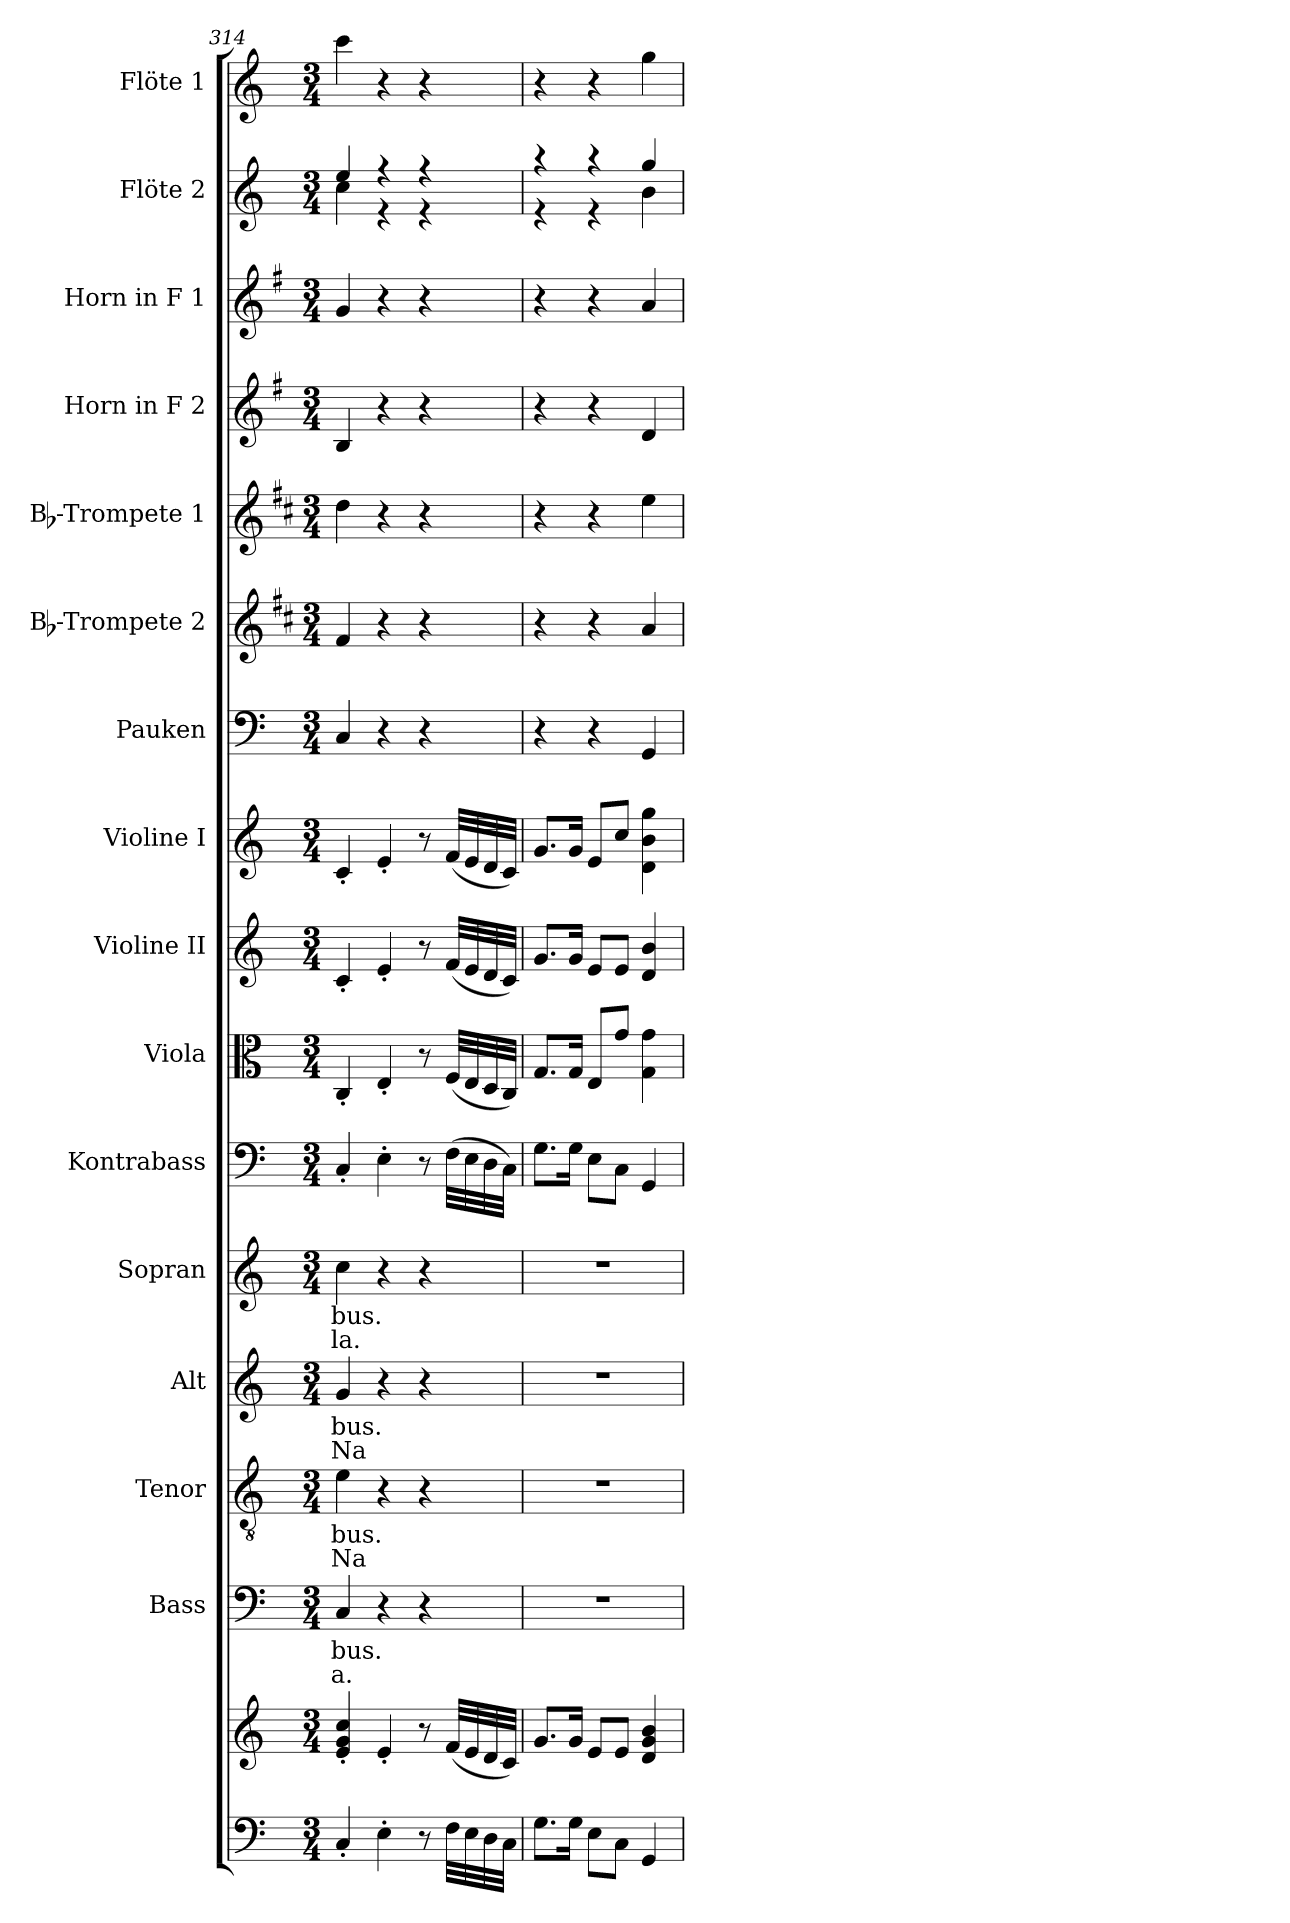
**kern	**kern	**kern	**text	**text	**kern	**text	**text	**kern	**text	**text	**kern	**text	**text	**kern	**kern	**kern	**kern	**kern	**kern	**kern	**kern	**kern	**kern	**kern
*part16	*part16	*part15	*part15	*part15	*part14	*part14	*part14	*part13	*part13	*part13	*part12	*part12	*part12	*part11	*part10	*part9	*part8	*part7	*part6	*part5	*part4	*part3	*part2	*part1
*staff17	*staff16	*staff15	*staff15	*staff15	*staff14	*staff14	*staff14	*staff13	*staff13	*staff13	*staff12	*staff12	*staff12	*staff11	*staff10	*staff9	*staff8	*staff7	*staff6	*staff5	*staff4	*staff3	*staff2	*staff1
*	*	*I"Bass	*	*	*I"Tenor	*	*	*I"Alt	*	*	*I"Sopran	*	*	*I"Kontrabass	*I"Viola	*I"Violine II	*I"Violine I	*I"Pauken	*I"Bb-Trompete 2	*I"Bb-Trompete 1	*I"Horn in F 2	*I"Horn in F 1	*I"Flöte 2	*I"Flöte 1
*	*	*I'B.	*	*	*I'T.	*	*	*I'A.	*	*	*I'S.	*	*	*I'Kb.	*I'Vla.	*I'Vl. II	*I'Vl. I	*I'Pk.	*I'Bb Trp. 2	*I'Bb Trp. 1	*	*	*I'Fl. 2	*I'Fl. 1
*clefF4	*clefG2	*clefF4	*	*	*clefGv2	*	*	*clefG2	*	*	*clefG2	*	*	*clefF4	*clefC3	*clefG2	*clefG2	*clefF4	*clefG2	*clefG2	*clefG2	*clefG2	*clefG2	*clefG2
*	*	*	*	*	*	*	*	*	*	*	*	*	*	*ITrd7c12	*	*	*	*	*ITrd1c2	*ITrd1c2	*ITrd4c7	*ITrd4c7	*	*
*k[]	*k[]	*k[]	*	*	*k[]	*	*	*k[]	*	*	*k[]	*	*	*k[]	*k[]	*k[]	*k[]	*k[]	*k[]	*k[]	*k[]	*k[]	*k[]	*k[]
*C:	*C:	*C:	*	*	*C:	*	*	*C:	*	*	*C:	*	*	*C:	*C:	*C:	*C:	*C:	*C:	*C:	*C:	*C:	*C:	*C:
*M3/4	*M3/4	*M3/4	*	*	*M3/4	*	*	*M3/4	*	*	*M3/4	*	*	*M3/4	*M3/4	*M3/4	*M3/4	*M3/4	*M3/4	*M3/4	*M3/4	*M3/4	*M3/4	*M3/4
=314	=314	=314	=314	=314	=314	=314	=314	=314	=314	=314	=314	=314	=314	=314	=314	=314	=314	=314	=314	=314	=314	=314	=314	=314
!	!	!	!LO:LY:b	!LO:LY:b	!	!LO:LY:b	!LO:LY:b	!	!LO:LY:b	!LO:LY:b	!	!LO:LY:b	!LO:LY:b	!	!	!	!	!	!	!	!	!	!	!
*	*	*	*	*	*	*	*	*	*	*	*	*	*	*	*	*	*	*	*	*	*	*	*^	*
4C'</	4e/'< 4g/'< 4cc/'<	4C/	-bus.	a.	4e\	-bus.	Na-	4g/	-bus.	Na-	4cc\	-bus.	-la.	4CC'</	4C'</	4c'</	4c'</	4C/	4e/	4cc\	4E/	4c/	4ee/	4cc\	4ccc\
4E'>\	4e'</	4r	.	.	4r	.	.	4r	.	.	4r	.	.	4EE'>\	4E'</	4e'</	4e'</	4r	4r	4r	4r	4r	4r	4r	4r
8r	8r	4r	.	.	4r	.	.	4r	.	.	4r	.	.	8r	8r	8r	8r	4r	4r	4r	4r	4r	4r	4r	4r
32F\LLL	(<32f/LLL	.	.	.	.	.	.	.	.	.	.	.	.	(>32FF\LLL	(<32F/LLL	(<32f/LLL	(<32f/LLL	.	.	.	.	.	.	.	.
32E\	32e/	.	.	.	.	.	.	.	.	.	.	.	.	32EE\	32E/	32e/	32e/	.	.	.	.	.	.	.	.
32D\	32d/	.	.	.	.	.	.	.	.	.	.	.	.	32DD\	32D/	32d/	32d/	.	.	.	.	.	.	.	.
32C\JJJ	32c/JJJ)	.	.	.	.	.	.	.	.	.	.	.	.	32CC\JJJ)	32C/JJJ)	32c/JJJ)	32c/JJJ)	.	.	.	.	.	.	.	.
=315	=315	=315	=315	=315	=315	=315	=315	=315	=315	=315	=315	=315	=315	=315	=315	=315	=315	=315	=315	=315	=315	=315	=315	=315	=315
8.G\L	8.g/L	2.r	.	.	2.r	.	.	2.r	.	.	2.r	.	.	8.GG\L	8.G/L	8.g/L	8.g/L	4r	4r	4r	4r	4r	4r	4r	4r
16G\Jk	16g/Jk	.	.	.	.	.	.	.	.	.	.	.	.	16GG\Jk	16G/Jk	16g/Jk	16g/Jk	.	.	.	.	.	.	.	.
8E\L	8e/L	.	.	.	.	.	.	.	.	.	.	.	.	8EE\L	8E/L	8e/L	8e/L	4r	4r	4r	4r	4r	4r	4r	4r
8C\J	8e/J	.	.	.	.	.	.	.	.	.	.	.	.	8CC\J	8g/J	8e/J	8cc/J	.	.	.	.	.	.	.	.
4GG/	4d/ 4g/ 4b/	.	.	.	.	.	.	.	.	.	.	.	.	4GGG/	4G\ 4g\	4d/ 4b/	4d\ 4b\ 4gg\	4GG/	4g/	4dd\	4G/	4d/	4gg/	4b\	4gg\
*	*	*	*	*	*	*	*	*	*	*	*	*	*	*	*	*	*	*	*	*	*	*	*v	*v	*
=	=	=	=	=	=	=	=	=	=	=	=	=	=	=	=	=	=	=	=	=	=	=	=	=
*-	*-	*-	*-	*-	*-	*-	*-	*-	*-	*-	*-	*-	*-	*-	*-	*-	*-	*-	*-	*-	*-	*-	*-	*-
